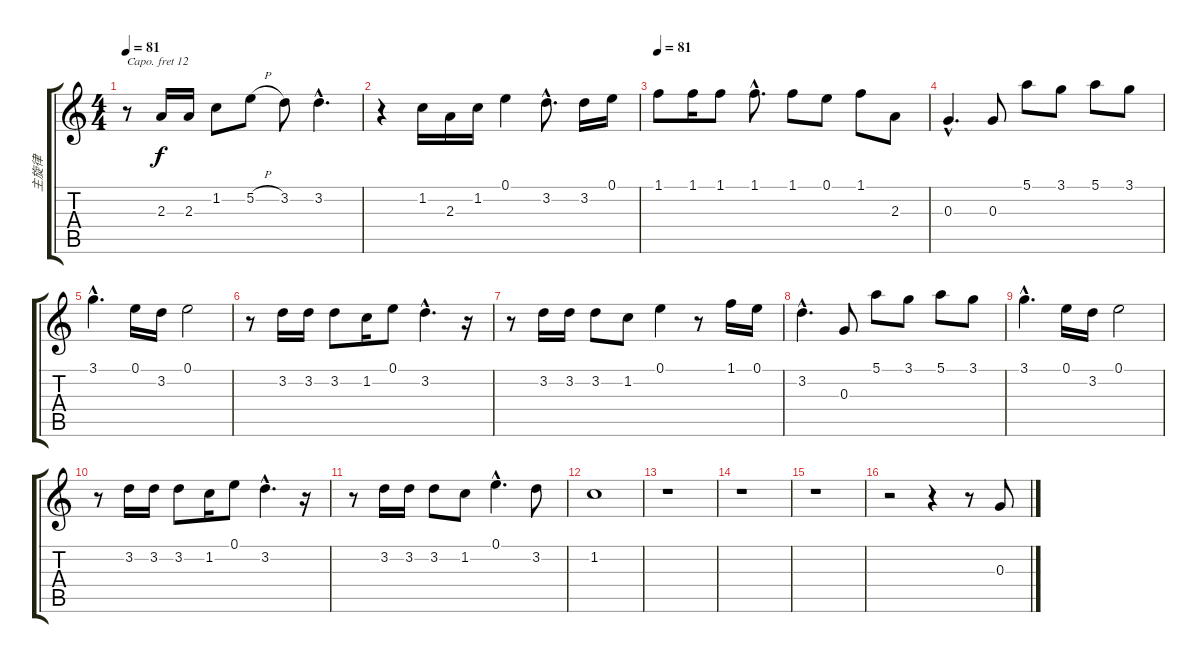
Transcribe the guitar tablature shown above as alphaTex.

\track ("主旋律" "主旋律") {instrument lead6voice}
\staff {score tabs}
\capo 12
\tuning (E4 B3 G3 D3 A2 E2) {hide}
\ts (4 4)
\tempo 81
\clef g2
\ks c
r.8{dy f} 2.3.16 2.3.16 1.2.8 5.2{h}.8 3.2.8 3.2{hac}.4{d} |
r.4 1.2.16 2.3.16 1.2.16 0.1.4 3.2{hac}.8{d} 3.2.16 0.1.16 |
\tempo 81
1.1.8 1.1.16 1.1.8 1.1{hac}.8{d} 1.1.8 0.1.8 1.1.8 2.3.8 |
0.3{hac}.4{d} 0.3.8 5.1.8 3.1.8 5.1.8 3.1.8 |
3.1{hac}.4{d} 0.1.16 3.2.16 0.1.2 |
r.8 3.2.16 3.2.16 3.2.8 1.2.16 0.1.8 3.2{hac}.4{d} r.16 |
r.8 3.2.16 3.2.16 3.2.8 1.2.8 0.1.4 r.8 1.1.16 0.1.16 |
3.2{hac}.4{d} 0.3.8 5.1.8 3.1.8 5.1.8 3.1.8 |
3.1{hac}.4{d} 0.1.16 3.2.16 0.1.2 |
r.8 3.2.16 3.2.16 3.2.8 1.2.16 0.1.8 3.2{hac}.4{d} r.16 |
r.8 3.2.16 3.2.16 3.2.8 1.2.8 0.1{hac}.4{d} 3.2.8 |
1.2.1 |
r.1 |
r.1 |
r.1 |
r.2 r.4 r.8 0.3.8
